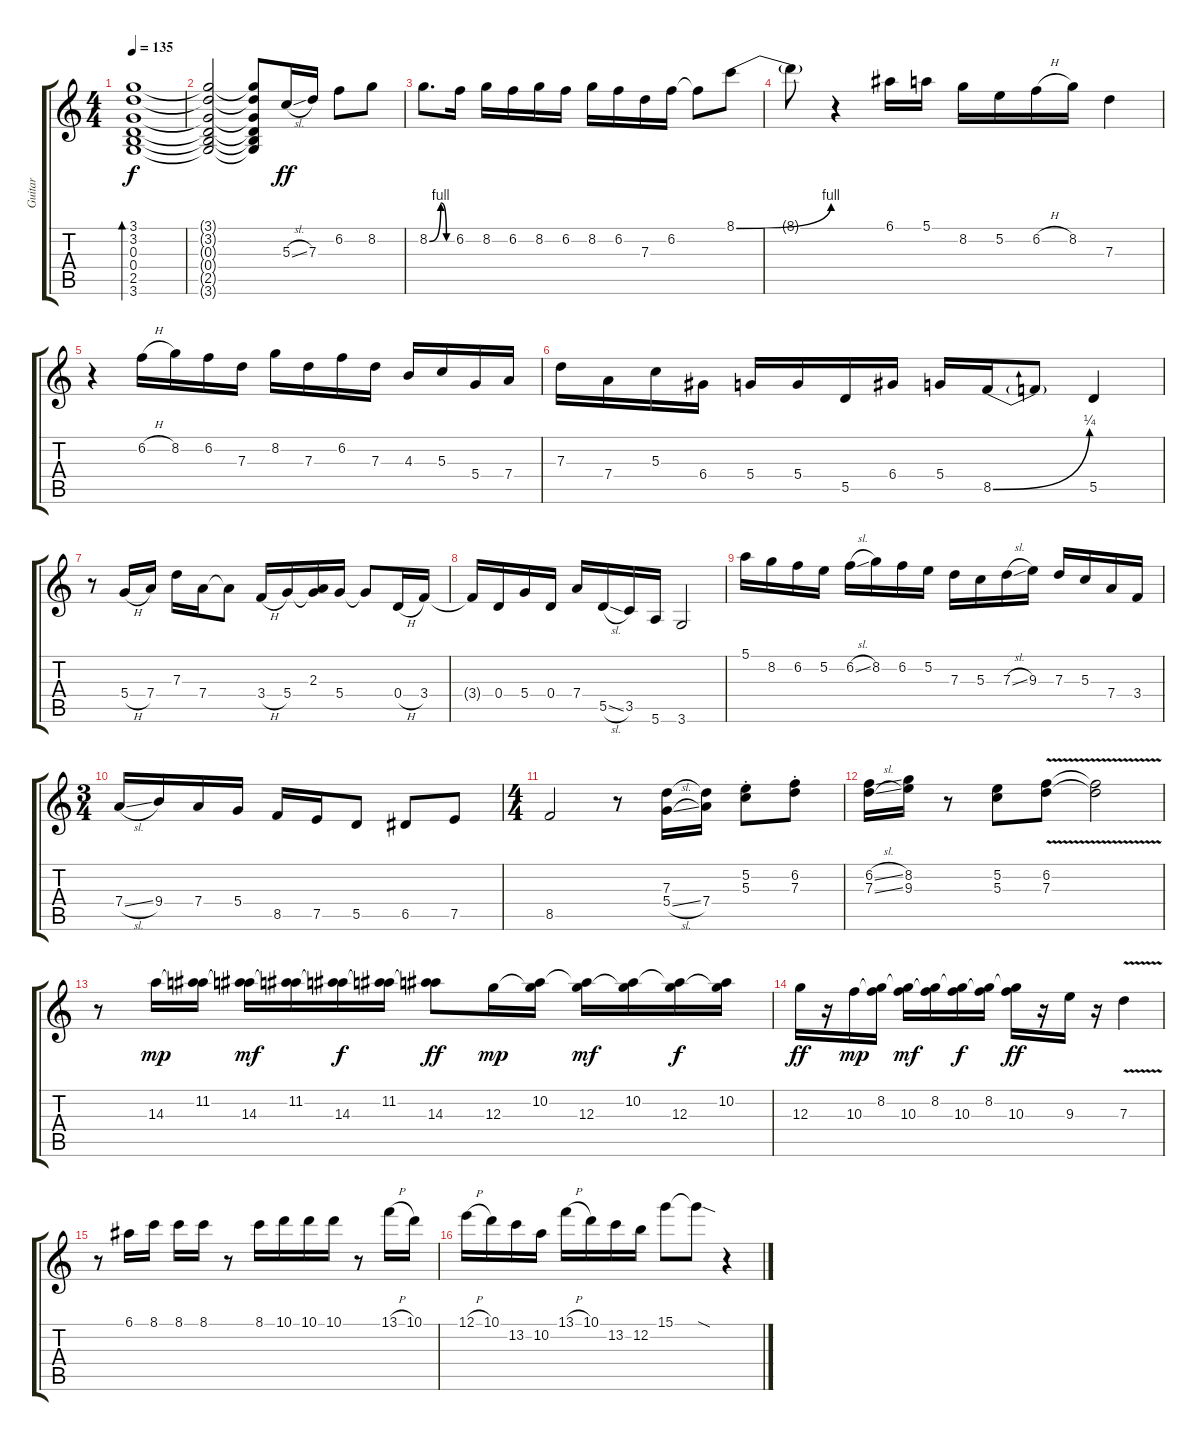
\track ("Guitar" "Guitar") {instrument acousticguitarsteel}
\staff {score tabs}
\tuning (E4 B3 G3 D3 A2 E2) {hide}
\ts (4 4)
\tempo 135
\clef g2
\ks c
(3.1 3.2 0.3 0.4 2.5 3.6).1{bd 60 dy f} |
(3.1{t} 3.2{t} 0.3{t} 0.4{t} 2.5{t} 3.6{t}).2 (3.1{t} 3.2{t} 0.3{t} 0.4{t} 2.5{t} 3.6{t}).8 5.3{sl}.16{dy ff} 7.3.16 6.2.8 8.2.8 |
8.2{be (custom 0 0 30 4 45 0 60 0)}.8{d} 6.2.16 8.2.16 6.2.16 8.2.16 6.2.16 8.2.16 6.2.16 7.3.16 6.2.16 6.2{t}.8 8.1{be (bend 0 0 60 4)}.8 |
8.1{t}.8 r.4 6.1.16 5.1.16 8.2.16 5.2.16 6.2{h}.16 8.2.16 7.3.4 |
r.4 6.2{h}.16 8.2.16 6.2.16 7.3.16 8.2.16 7.3.16 6.2.16 7.3.16 4.3.16 5.3.16 5.4.16 7.4.16 |
7.3.16 7.4.16 5.3.16 6.4.16 5.4.16 5.4.16 5.5.16 6.4.16 5.4.16 8.5{be (bend 0 0 60 1)}.16 8.5{t}.8 5.5.4 |
r.8 5.4{h}.16 7.4.16 7.3.16 7.4.16 7.4{t}.8 3.4{h}.16 5.4.16 (2.3 5.4{t}).16 5.4.16 5.4{t}.8 0.4{h}.16 3.4.16 |
3.4{t}.16 0.4.16 5.4.16 0.4.16 7.4.16 5.5{sl}.16 3.5.16 5.6.16 3.6.2 |
5.1.16 8.2.16 6.2.16 5.2.16 6.2{sl}.16 8.2.16 6.2.16 5.2.16 7.3.16 5.3.16 7.3{sl}.16 9.3.16 7.3.16 5.3.16 7.4.16 3.4.16 |
\ts (3 4)
7.4{sl}.16 9.4.16 7.4.16 5.4.16 8.5.16 7.5.16 5.5.8 6.5.8 7.5.8 |
\ts (4 4)
8.5.2 r.8 (7.3 5.4{sl}).16 (7.3{t} 7.4).16 (5.2{st} 5.3{st}).8 (6.2{st} 7.3{st}).8 |
(6.2{sl} 7.3{sl}).16 (8.2 9.3).16 r.8 (5.2 5.3).8 (6.2{v} 7.3{v}).8 (6.2{t} 7.3{t}).2 |
r.8 14.3.16{dy mp} (11.2 14.3{t}).16 (11.2{t} 14.3).16{dy mf} (11.2 14.3{t}).16 (11.2{t} 14.3).16{dy f} (11.2 14.3{t}).16 (11.2{t} 14.3).8{dy ff} 12.3.16{dy mp} (10.2 12.3{t}).16 (10.2{t} 12.3).16{dy mf} (10.2 12.3{t}).16 (10.2{t} 12.3).16{dy f} (10.2 12.3{t}).16 |
12.3.16{dy ff} r.16 10.3.16{dy mp} (8.2 10.3{t}).16 (8.2{t} 10.3).16{dy mf} (8.2 10.3{t}).16 (8.2{t} 10.3).16{dy f} (8.2 10.3{t}).16 (8.2{t} 10.3).16{dy ff} r.16 9.3.16 r.16 7.3{v}.4 |
r.8 6.1.16 8.1.16 8.1.16 8.1.16 r.8 8.1.16 10.1.16 10.1.16 10.1.16 r.8 13.1{h}.16 10.1.16 |
12.1{h}.16 10.1.16 13.2.16 10.2.16 13.1{h}.16 10.1.16 13.2.16 12.2.16 15.1.8 15.1{sod t}.8 r.4
